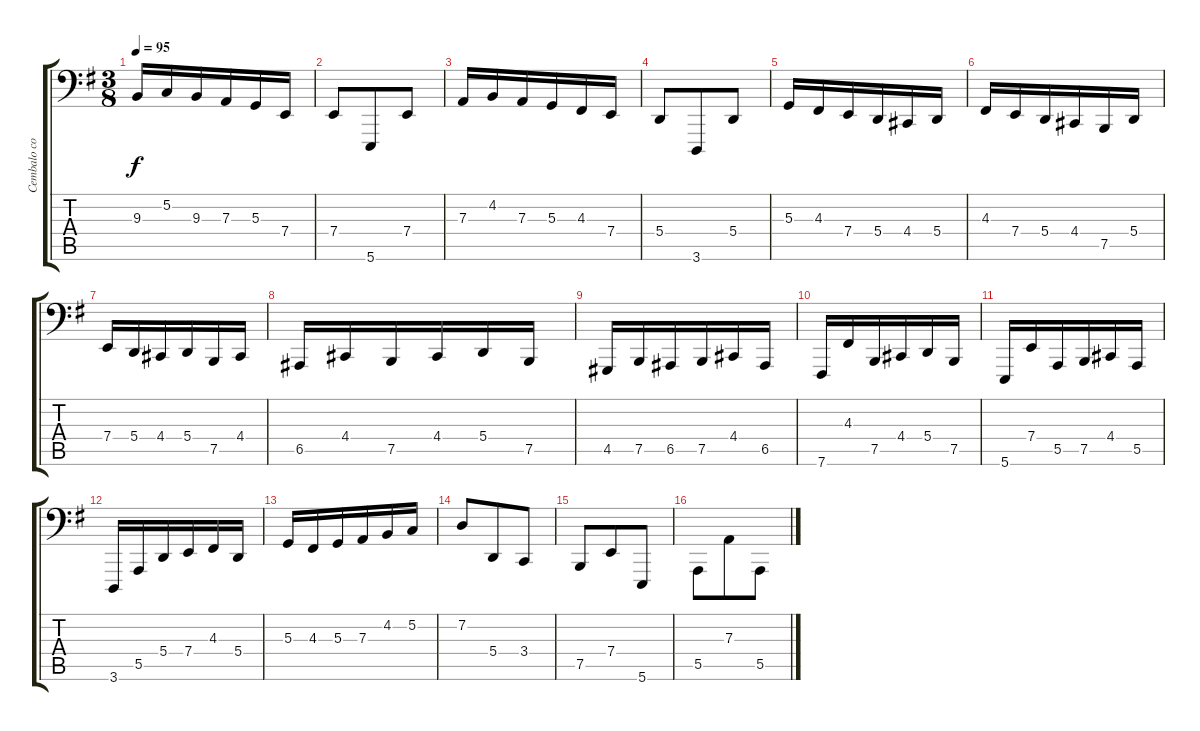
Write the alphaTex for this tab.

\track ("Cembalo concertato." "Cembalo co") {instrument harpsichord}
\staff {score tabs}
\tuning (C3 G2 D2 A1 E1 B0) {hide}
\ts (3 8)
\tempo 95
\clef f4
\ks g
9.3.16{dy f} 5.2.16{beam merge} 9.3.16 7.3.16{beam merge} 5.3.16 7.4.16 |
7.4.8 5.6.8 7.4.8 |
7.3.16 4.2.16{beam merge} 7.3.16 5.3.16{beam merge} 4.3.16 7.4.16 |
5.4.8 3.6.8 5.4.8 |
5.3.16 4.3.16{beam merge} 7.4.16 5.4.16{beam merge} 4.4.16 5.4.16 |
4.3.16 7.4.16{beam merge} 5.4.16 4.4.16{beam merge} 7.5.16 5.4.16 |
7.4.16{beam Up} 5.4.16{beam Up beam merge} 4.4.16{beam Up} 5.4.16{beam Up beam merge} 7.5.16{beam Up} 4.4.16{beam Up} |
6.5.16 4.4.16{beam merge} 7.5.16 4.4.16{beam merge} 5.4.16 7.5.16 |
4.5.16 7.5.16{beam merge} 6.5.16 7.5.16{beam merge} 4.4.16 6.5.16 |
7.6.16 4.3.16{beam merge} 7.5.16 4.4.16{beam merge} 5.4.16 7.5.16 |
5.6.16 7.4.16{beam merge} 5.5.16 7.5.16{beam merge} 4.4.16 5.5.16 |
3.6.16 5.5.16{beam merge} 5.4.16 7.4.16{beam merge} 4.3.16 5.4.16 |
5.3.16 4.3.16{beam merge} 5.3.16 7.3.16{beam merge} 4.2.16 5.2.16 |
7.2.8 5.4.8 3.4.8 |
7.5.8 7.4.8 5.6.8 |
5.5.8{beam Down} 7.3.8{beam Down} 5.5.8{beam Down}
